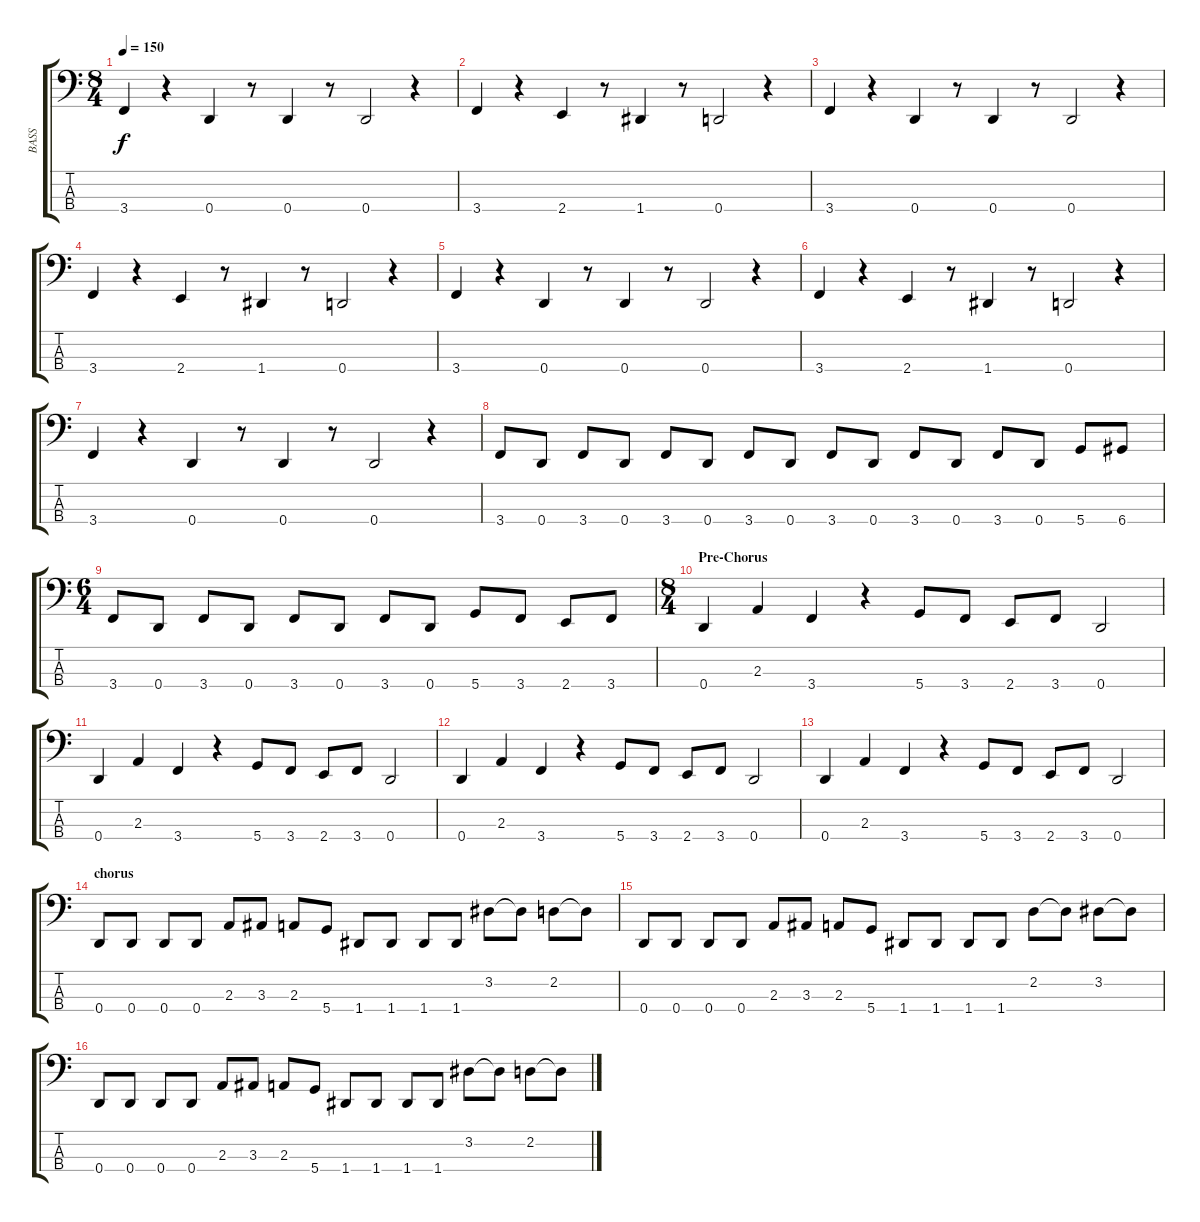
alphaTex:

\track ("BASS" "BASS") {instrument electricbassfinger}
\staff {score tabs}
\tuning (F2 C2 G1 D1) {hide}
\ts (8 4)
\tempo 150
\clef f4
\ks c
3.4.4{dy f} r.4 0.4.4 r.8 0.4.4 r.8 0.4.2 r.4 |
3.4.4 r.4 2.4.4 r.8 1.4.4 r.8 0.4.2 r.4 |
3.4.4 r.4 0.4.4 r.8 0.4.4 r.8 0.4.2 r.4 |
3.4.4 r.4 2.4.4 r.8 1.4.4 r.8 0.4.2 r.4 |
3.4.4 r.4 0.4.4 r.8 0.4.4 r.8 0.4.2 r.4 |
3.4.4 r.4 2.4.4 r.8 1.4.4 r.8 0.4.2 r.4 |
3.4.4 r.4 0.4.4 r.8 0.4.4 r.8 0.4.2 r.4 |
3.4.8 0.4.8 3.4.8 0.4.8 3.4.8 0.4.8 3.4.8 0.4.8 3.4.8 0.4.8 3.4.8 0.4.8 3.4.8 0.4.8 5.4.8 6.4.8 |
\ts (6 4)
3.4.8 0.4.8 3.4.8 0.4.8 3.4.8 0.4.8 3.4.8 0.4.8 5.4.8 3.4.8 2.4.8 3.4.8 |
\ts (8 4)
\section ("" "Pre-Chorus")
0.4.4 2.3.4 3.4.4 r.4 5.4.8 3.4.8 2.4.8 3.4.8 0.4.2 |
0.4.4 2.3.4 3.4.4 r.4 5.4.8 3.4.8 2.4.8 3.4.8 0.4.2 |
0.4.4 2.3.4 3.4.4 r.4 5.4.8 3.4.8 2.4.8 3.4.8 0.4.2 |
0.4.4 2.3.4 3.4.4 r.4 5.4.8 3.4.8 2.4.8 3.4.8 0.4.2 |
\section ("" "chorus")
0.4.8 0.4.8 0.4.8 0.4.8 2.3.8 3.3.8 2.3.8 5.4.8 1.4.8 1.4.8 1.4.8 1.4.8 3.2.8 3.2{t}.8 2.2.8 2.2{t}.8 |
0.4.8 0.4.8 0.4.8 0.4.8 2.3.8 3.3.8 2.3.8 5.4.8 1.4.8 1.4.8 1.4.8 1.4.8 2.2.8 2.2{t}.8 3.2.8 3.2{t}.8 |
0.4.8 0.4.8 0.4.8 0.4.8 2.3.8 3.3.8 2.3.8 5.4.8 1.4.8 1.4.8 1.4.8 1.4.8 3.2.8 3.2{t}.8 2.2.8 2.2{t}.8
